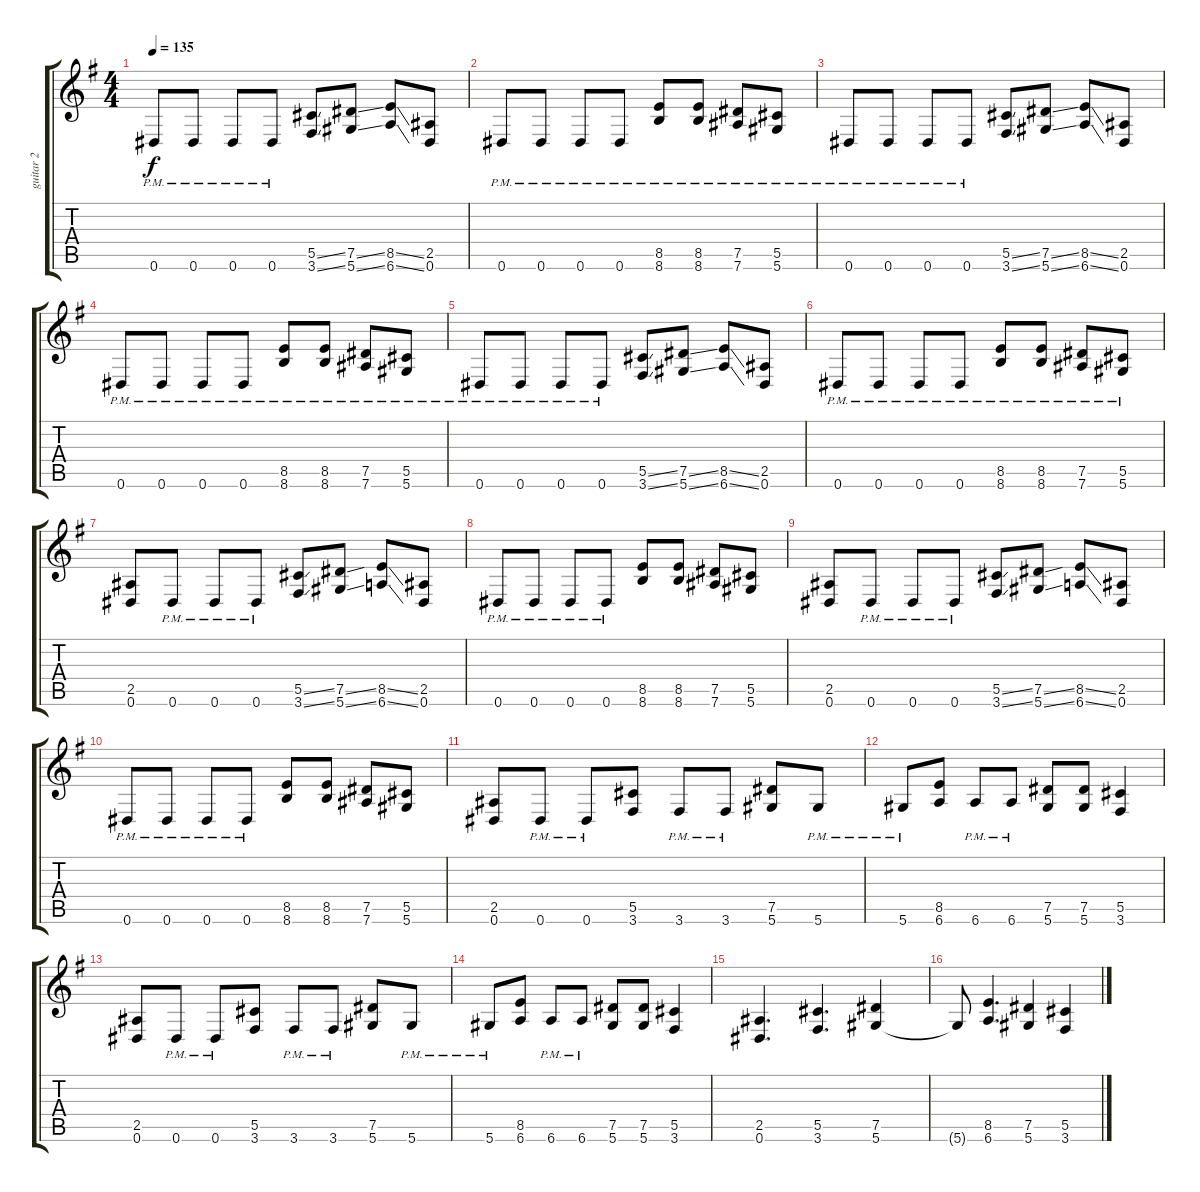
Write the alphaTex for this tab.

\track ("guitar 2" "guitar 2") {instrument distortionguitar}
\staff {score tabs}
\tuning (Eb4 Bb3 Gb3 Db3 Ab2 Eb2) {hide}
\ts (4 4)
\tempo 135
\clef g2
\ks eminor
0.6{pm}.8{dy f} 0.6{pm}.8 0.6{pm}.8 0.6{pm}.8 (5.5{ss} 3.6{ss}).8 (7.5{ss} 5.6{ss}).8 (8.5{ss} 6.6{ss}).8 (2.5 0.6).8 |
0.6{pm}.8 0.6{pm}.8 0.6{pm}.8 0.6{pm}.8 (8.5 8.6{pm}).8 (8.5 8.6{pm}).8 (7.5 7.6{pm}).8 (5.5 5.6{pm}).8 |
0.6{pm}.8 0.6{pm}.8 0.6{pm}.8 0.6{pm}.8 (5.5{ss} 3.6{ss}).8 (7.5{ss} 5.6{ss}).8 (8.5{ss} 6.6{ss}).8 (2.5 0.6).8 |
0.6{pm}.8 0.6{pm}.8 0.6{pm}.8 0.6{pm}.8 (8.5 8.6{pm}).8 (8.5 8.6{pm}).8 (7.5 7.6{pm}).8 (5.5 5.6{pm}).8 |
0.6{pm}.8 0.6{pm}.8 0.6{pm}.8 0.6{pm}.8 (5.5{ss} 3.6{ss}).8 (7.5{ss} 5.6{ss}).8 (8.5{ss} 6.6{ss}).8 (2.5 0.6).8 |
0.6{pm}.8 0.6{pm}.8 0.6{pm}.8 0.6{pm}.8 (8.5 8.6{pm}).8 (8.5 8.6{pm}).8 (7.5 7.6{pm}).8 (5.5 5.6{pm}).8 |
(2.5 0.6).8 0.6{pm}.8 0.6{pm}.8 0.6{pm}.8 (5.5{ss} 3.6{ss}).8 (7.5{ss} 5.6{ss}).8 (8.5{ss} 6.6{ss}).8 (2.5 0.6).8 |
0.6{pm}.8 0.6{pm}.8 0.6{pm}.8 0.6{pm}.8 (8.5 8.6).8 (8.5 8.6).8 (7.5 7.6).8 (5.5 5.6).8 |
(2.5 0.6).8 0.6{pm}.8 0.6{pm}.8 0.6{pm}.8 (5.5{ss} 3.6{ss}).8 (7.5{ss} 5.6{ss}).8 (8.5{ss} 6.6{ss}).8 (2.5 0.6).8 |
0.6{pm}.8 0.6{pm}.8 0.6{pm}.8 0.6{pm}.8 (8.5 8.6).8 (8.5 8.6).8 (7.5 7.6).8 (5.5 5.6).8 |
(2.5 0.6).8 0.6{pm}.8 0.6{pm}.8 (5.5 3.6).8 3.6{pm}.8 3.6{pm}.8 (7.5 5.6).8 5.6{pm}.8 |
5.6{pm}.8 (8.5 6.6).8 6.6{pm}.8 6.6{pm}.8 (7.5 5.6).8 (7.5 5.6).8 (5.5 3.6).4 |
(2.5 0.6).8 0.6{pm}.8 0.6{pm}.8 (5.5 3.6).8 3.6{pm}.8 3.6{pm}.8 (7.5 5.6).8 5.6{pm}.8 |
5.6{pm}.8 (8.5 6.6).8 6.6{pm}.8 6.6{pm}.8 (7.5 5.6).8 (7.5 5.6).8 (5.5 3.6).4 |
(2.5 0.6).4{d} (5.5 3.6).4{d} (7.5 5.6).4 |
5.6{t}.8 (8.5 6.6).4{d} (7.5 5.6).4 (5.5 3.6).4
